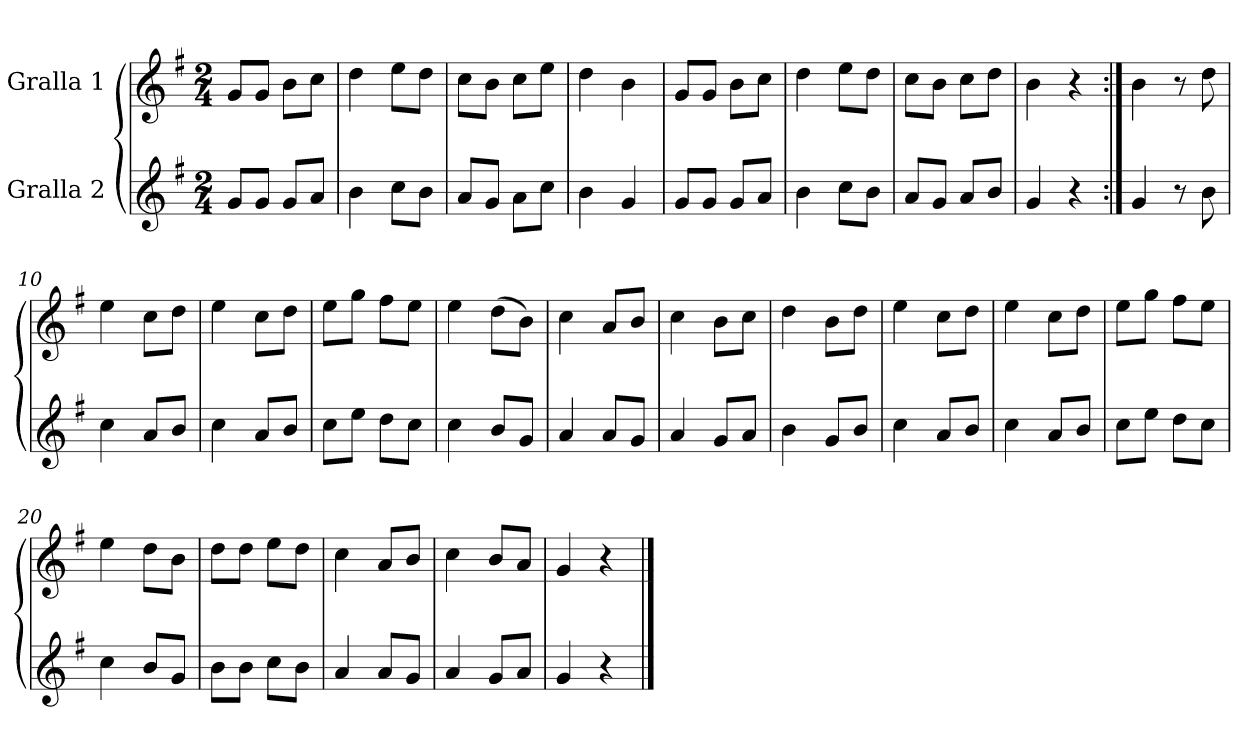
**kern	**kern
*part2	*part1
*staff2	*staff1
*I"Gralla 2	*I"Gralla 1
*clefG2	*clefG2
*k[f#]	*k[f#]
*M2/4	*M2/4
=1	=1
8g/L	8g/L
8g/J	8g/J
8g/L	8b\L
8a/J	8cc\J
=2	=2
4b\	4dd\
8cc\L	8ee\L
8b\J	8dd\J
=3	=3
8a/L	8cc\L
8g/J	8b\J
8a\L	8cc\L
8cc\J	8ee\J
=4	=4
4b\	4dd\
4g/	4b\
=5	=5
8g/L	8g/L
8g/J	8g/J
8g/L	8b\L
8a/J	8cc\J
=6	=6
4b\	4dd\
8cc\L	8ee\L
8b\J	8dd\J
=7	=7
8a/L	8cc\L
8g/J	8b\J
8a/L	8cc\L
8b/J	8dd\J
=8	=8
4g/	4b\
4r	4r
=9:|!	=9:|!
4g/	4b\
8r	8r
8b\	8dd\
=10	=10
4cc\	4ee\
8a/L	8cc\L
8b/J	8dd\J
!!LO:LB:g=z
=11	=11
4cc\	4ee\
8a/L	8cc\L
8b/J	8dd\J
=12	=12
8cc\L	8ee\L
8ee\J	8gg\J
8dd\L	8ff#\L
8cc\J	8ee\J
=13	=13
4cc\	4ee\
8b/L	(>8dd\L
8g/J	8b\J)
=14	=14
4a/	4cc\
8a/L	8a/L
8g/J	8b/J
=15	=15
4a/	4cc\
8g/L	8b\L
8a/J	8cc\J
=16	=16
4b\	4dd\
8g/L	8b\L
8b/J	8dd\J
=17	=17
4cc\	4ee\
8a/L	8cc\L
8b/J	8dd\J
=18	=18
4cc\	4ee\
8a/L	8cc\L
8b/J	8dd\J
=19	=19
8cc\L	8ee\L
8ee\J	8gg\J
8dd\L	8ff#\L
8cc\J	8ee\J
=20	=20
4cc\	4ee\
8b/L	8dd\L
8g/J	8b\J
=21	=21
8b\L	8dd\L
8b\J	8dd\J
8cc\L	8ee\L
8b\J	8dd\J
!!LO:LB:g=z
=22	=22
4a/	4cc\
8a/L	8a/L
8g/J	8b/J
=23	=23
4a/	4cc\
8g/L	8b/L
8a/J	8a/J
=24	=24
4g/	4g/
4r	4r
==	==
*-	*-
